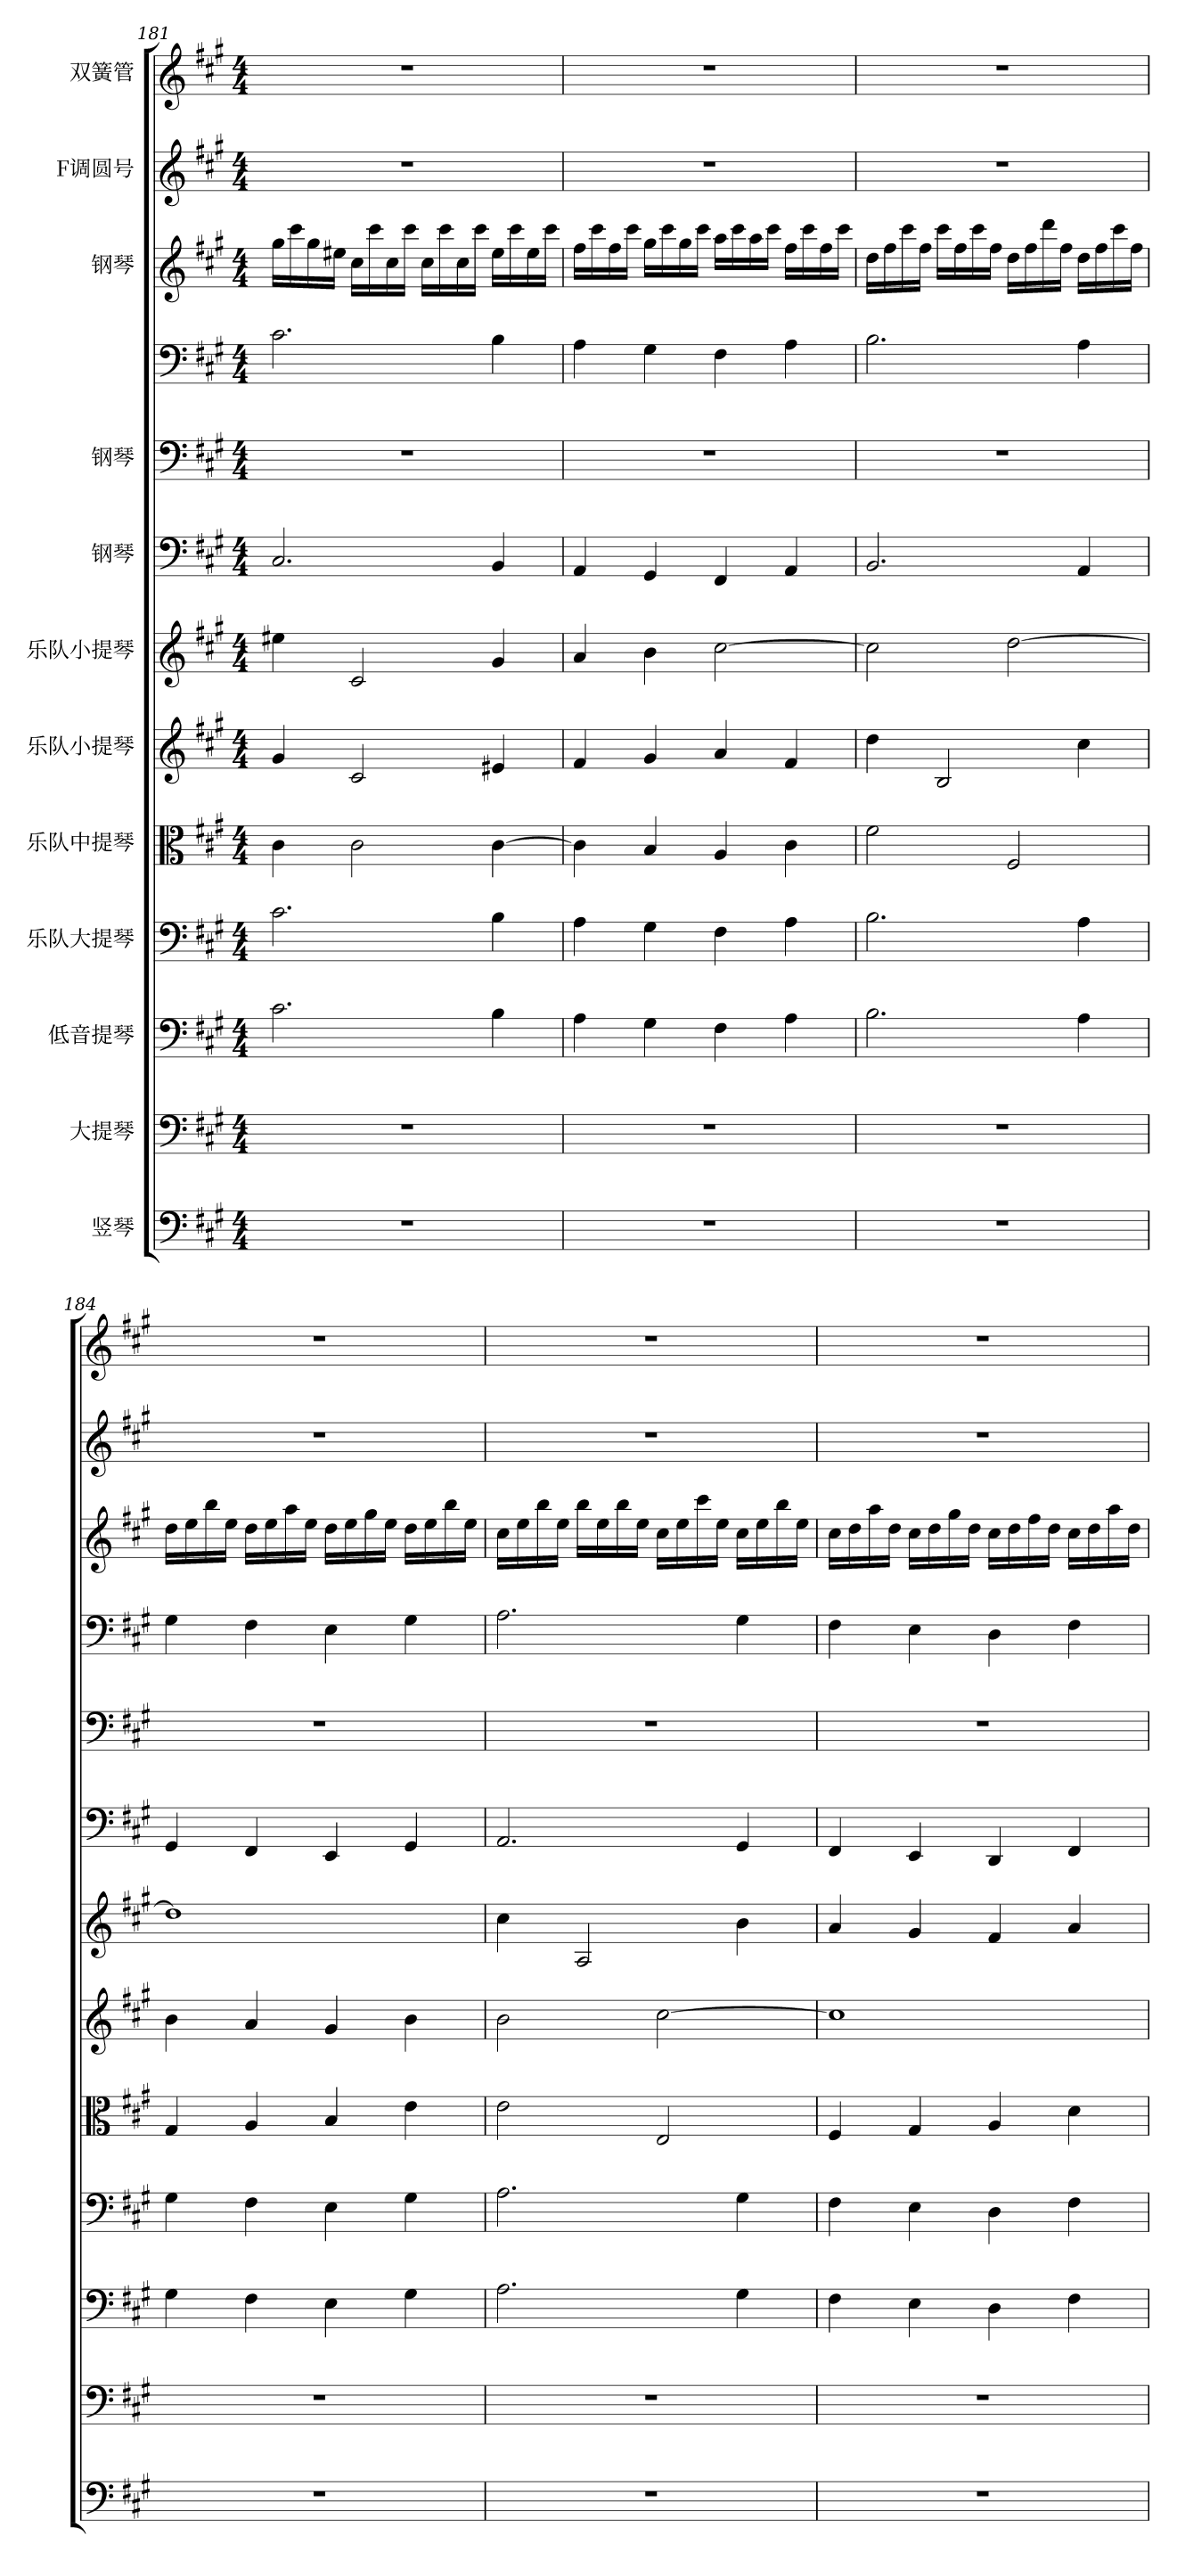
**kern	**kern	**kern	**kern	**kern	**kern	**kern	**kern	**kern	**kern	**kern	**kern	**kern
*part12	*part11	*part10	*part9	*part8	*part7	*part6	*part5	*part4	*part4	*part3	*part2	*part1
*staff13	*staff12	*staff11	*staff10	*staff9	*staff8	*staff7	*staff6	*staff5	*staff4	*staff3	*staff2	*staff1
*I"竖琴	*I"大提琴	*I"低音提琴	*I"乐队大提琴	*I"乐队中提琴	*I"乐队小提琴	*I"乐队小提琴	*I"钢琴	*I"钢琴	*	*I"钢琴	*I"F调圆号	*I"双簧管
*clefF4	*clefF4	*clefF4	*clefF4	*clefC3	*clefG2	*clefG2	*clefF4	*clefF4	*clefF4	*clefG2	*clefG2	*clefG2
*	*	*ITrd7c12	*	*	*	*	*	*	*	*	*ITrd4c7	*
*k[f#c#g#]	*k[f#c#g#]	*k[f#c#g#]	*k[f#c#g#]	*k[f#c#g#]	*k[f#c#g#]	*k[f#c#g#]	*k[f#c#g#]	*k[f#c#g#]	*k[f#c#g#]	*k[f#c#g#]	*k[f#c#]	*k[f#c#g#]
*M4/4	*M4/4	*M4/4	*M4/4	*M4/4	*M4/4	*M4/4	*M4/4	*M4/4	*M4/4	*M4/4	*M4/4	*M4/4
=181	=181	=181	=181	=181	=181	=181	=181	=181	=181	=181	=181	=181
1r	1r	2.C#\	2.c#\	4c#\	4g#/	4ee#X\	2.C#/	1r	2.c#\	16gg#\LL	1r	1r
.	.	.	.	.	.	.	.	.	.	16ccc#\	.	.
.	.	.	.	.	.	.	.	.	.	16gg#\	.	.
.	.	.	.	.	.	.	.	.	.	16ee#X\JJ	.	.
.	.	.	.	2c#\	2c#/	2c#/	.	.	.	16cc#\LL	.	.
.	.	.	.	.	.	.	.	.	.	16ccc#\	.	.
.	.	.	.	.	.	.	.	.	.	16cc#\	.	.
.	.	.	.	.	.	.	.	.	.	16ccc#\JJ	.	.
.	.	.	.	.	.	.	.	.	.	16cc#\LL	.	.
.	.	.	.	.	.	.	.	.	.	16ccc#\	.	.
.	.	.	.	.	.	.	.	.	.	16cc#\	.	.
.	.	.	.	.	.	.	.	.	.	16ccc#\JJ	.	.
.	.	4BB\	4B\	[4c#\	4e#X/	4g#/	4BB/	.	4B\	16ee#\LL	.	.
.	.	.	.	.	.	.	.	.	.	16ccc#\	.	.
.	.	.	.	.	.	.	.	.	.	16ee#\	.	.
.	.	.	.	.	.	.	.	.	.	16ccc#\JJ	.	.
!!LO:PB:g=z
=182	=182	=182	=182	=182	=182	=182	=182	=182	=182	=182	=182	=182
1r	1r	4AA\	4A\	4c#\]	4f#/	4a/	4AA/	1r	4A\	16ff#\LL	1r	1r
.	.	.	.	.	.	.	.	.	.	16ccc#\	.	.
.	.	.	.	.	.	.	.	.	.	16ff#\	.	.
.	.	.	.	.	.	.	.	.	.	16ccc#\JJ	.	.
.	.	4GG#\	4G#\	4B/	4g#/	4b\	4GG#/	.	4G#\	16gg#\LL	.	.
.	.	.	.	.	.	.	.	.	.	16ccc#\	.	.
.	.	.	.	.	.	.	.	.	.	16gg#\	.	.
.	.	.	.	.	.	.	.	.	.	16ccc#\JJ	.	.
.	.	4FF#\	4F#\	4A/	4a/	[2cc#\	4FF#/	.	4F#\	16aa\LL	.	.
.	.	.	.	.	.	.	.	.	.	16ccc#\	.	.
.	.	.	.	.	.	.	.	.	.	16aa\	.	.
.	.	.	.	.	.	.	.	.	.	16ccc#\JJ	.	.
.	.	4AA\	4A\	4c#\	4f#/	.	4AA/	.	4A\	16ff#\LL	.	.
.	.	.	.	.	.	.	.	.	.	16ccc#\	.	.
.	.	.	.	.	.	.	.	.	.	16ff#\	.	.
.	.	.	.	.	.	.	.	.	.	16ccc#\JJ	.	.
=183	=183	=183	=183	=183	=183	=183	=183	=183	=183	=183	=183	=183
1r	1r	2.BB\	2.B\	2f#\	4dd\	2cc#\]	2.BB/	1r	2.B\	16dd\LL	1r	1r
.	.	.	.	.	.	.	.	.	.	16ff#\	.	.
.	.	.	.	.	.	.	.	.	.	16ccc#\	.	.
.	.	.	.	.	.	.	.	.	.	16ff#\JJ	.	.
.	.	.	.	.	2B/	.	.	.	.	16ccc#\LL	.	.
.	.	.	.	.	.	.	.	.	.	16ff#\	.	.
.	.	.	.	.	.	.	.	.	.	16ccc#\	.	.
.	.	.	.	.	.	.	.	.	.	16ff#\JJ	.	.
.	.	.	.	2F#/	.	[2dd\	.	.	.	16dd\LL	.	.
.	.	.	.	.	.	.	.	.	.	16ff#\	.	.
.	.	.	.	.	.	.	.	.	.	16ddd\	.	.
.	.	.	.	.	.	.	.	.	.	16ff#\JJ	.	.
.	.	4AA\	4A\	.	4cc#\	.	4AA/	.	4A\	16dd\LL	.	.
.	.	.	.	.	.	.	.	.	.	16ff#\	.	.
.	.	.	.	.	.	.	.	.	.	16ccc#\	.	.
.	.	.	.	.	.	.	.	.	.	16ff#\JJ	.	.
!!LO:PB:g=z
=184	=184	=184	=184	=184	=184	=184	=184	=184	=184	=184	=184	=184
1r	1r	4GG#\	4G#\	4G#/	4b\	1dd]	4GG#/	1r	4G#\	16dd\LL	1r	1r
.	.	.	.	.	.	.	.	.	.	16ee\	.	.
.	.	.	.	.	.	.	.	.	.	16bb\	.	.
.	.	.	.	.	.	.	.	.	.	16ee\JJ	.	.
.	.	4FF#\	4F#\	4A/	4a/	.	4FF#/	.	4F#\	16dd\LL	.	.
.	.	.	.	.	.	.	.	.	.	16ee\	.	.
.	.	.	.	.	.	.	.	.	.	16aa\	.	.
.	.	.	.	.	.	.	.	.	.	16ee\JJ	.	.
.	.	4EE\	4E\	4B/	4g#/	.	4EE/	.	4E\	16dd\LL	.	.
.	.	.	.	.	.	.	.	.	.	16ee\	.	.
.	.	.	.	.	.	.	.	.	.	16gg#\	.	.
.	.	.	.	.	.	.	.	.	.	16ee\JJ	.	.
.	.	4GG#\	4G#\	4e\	4b\	.	4GG#/	.	4G#\	16dd\LL	.	.
.	.	.	.	.	.	.	.	.	.	16ee\	.	.
.	.	.	.	.	.	.	.	.	.	16bb\	.	.
.	.	.	.	.	.	.	.	.	.	16ee\JJ	.	.
=185	=185	=185	=185	=185	=185	=185	=185	=185	=185	=185	=185	=185
1r	1r	2.AA\	2.A\	2e\	2b\	4cc#\	2.AA/	1r	2.A\	16cc#\LL	1r	1r
.	.	.	.	.	.	.	.	.	.	16ee\	.	.
.	.	.	.	.	.	.	.	.	.	16bb\	.	.
.	.	.	.	.	.	.	.	.	.	16ee\JJ	.	.
.	.	.	.	.	.	2A/	.	.	.	16bb\LL	.	.
.	.	.	.	.	.	.	.	.	.	16ee\	.	.
.	.	.	.	.	.	.	.	.	.	16bb\	.	.
.	.	.	.	.	.	.	.	.	.	16ee\JJ	.	.
.	.	.	.	2E/	[2cc#\	.	.	.	.	16cc#\LL	.	.
.	.	.	.	.	.	.	.	.	.	16ee\	.	.
.	.	.	.	.	.	.	.	.	.	16ccc#\	.	.
.	.	.	.	.	.	.	.	.	.	16ee\JJ	.	.
.	.	4GG#\	4G#\	.	.	4b\	4GG#/	.	4G#\	16cc#\LL	.	.
.	.	.	.	.	.	.	.	.	.	16ee\	.	.
.	.	.	.	.	.	.	.	.	.	16bb\	.	.
.	.	.	.	.	.	.	.	.	.	16ee\JJ	.	.
!!LO:PB:g=z
=186	=186	=186	=186	=186	=186	=186	=186	=186	=186	=186	=186	=186
1r	1r	4FF#\	4F#\	4F#/	1cc#]	4a/	4FF#/	1r	4F#\	16cc#\LL	1r	1r
.	.	.	.	.	.	.	.	.	.	16dd\	.	.
.	.	.	.	.	.	.	.	.	.	16aa\	.	.
.	.	.	.	.	.	.	.	.	.	16dd\JJ	.	.
.	.	4EE\	4E\	4G#/	.	4g#/	4EE/	.	4E\	16cc#\LL	.	.
.	.	.	.	.	.	.	.	.	.	16dd\	.	.
.	.	.	.	.	.	.	.	.	.	16gg#\	.	.
.	.	.	.	.	.	.	.	.	.	16dd\JJ	.	.
.	.	4DD\	4D\	4A/	.	4f#/	4DD/	.	4D\	16cc#\LL	.	.
.	.	.	.	.	.	.	.	.	.	16dd\	.	.
.	.	.	.	.	.	.	.	.	.	16ff#\	.	.
.	.	.	.	.	.	.	.	.	.	16dd\JJ	.	.
.	.	4FF#\	4F#\	4d\	.	4a/	4FF#/	.	4F#\	16cc#\LL	.	.
.	.	.	.	.	.	.	.	.	.	16dd\	.	.
.	.	.	.	.	.	.	.	.	.	16aa\	.	.
.	.	.	.	.	.	.	.	.	.	16dd\JJ	.	.
=	=	=	=	=	=	=	=	=	=	=	=	=
*-	*-	*-	*-	*-	*-	*-	*-	*-	*-	*-	*-	*-
